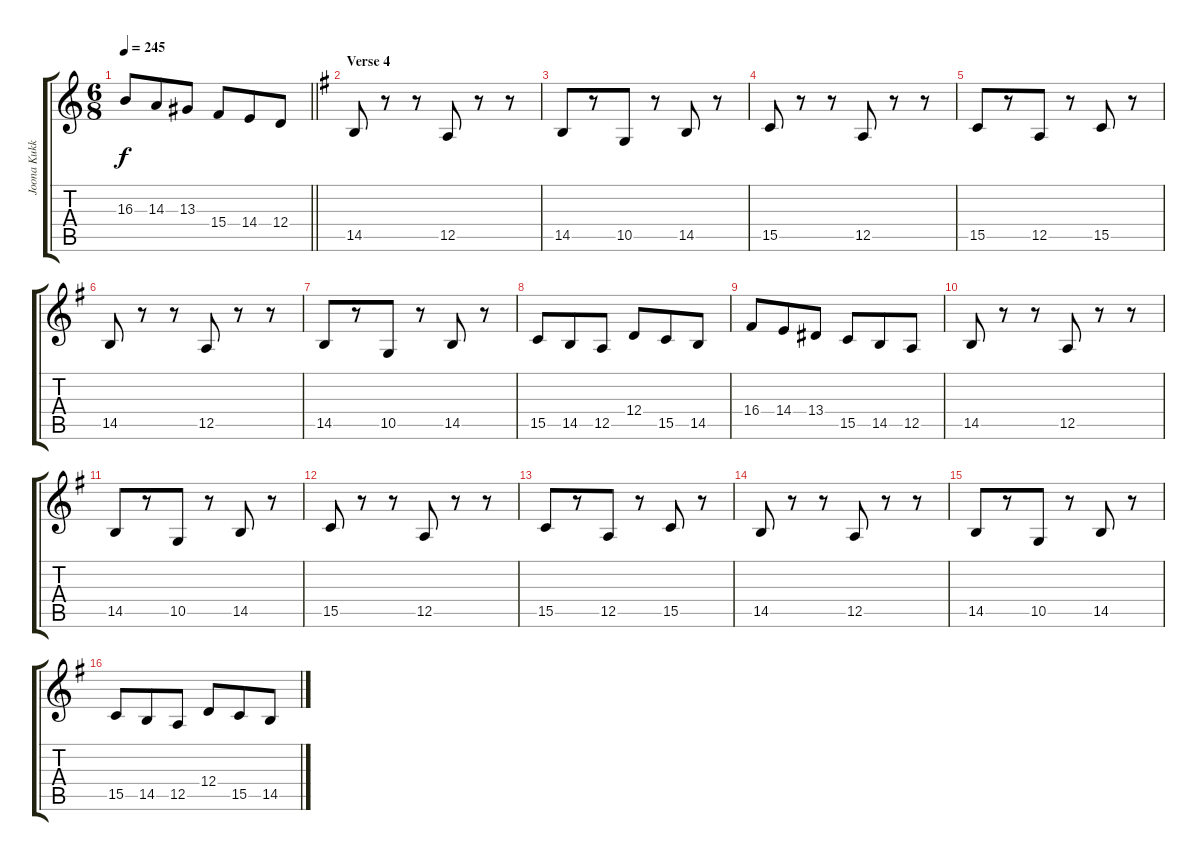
\track ("Joona Kukkola (keyboard)" "Joona Kukk") {instrument lead1square}
\staff {score tabs}
\tuning (E4 B3 G3 D3 A2 E2) {hide}
\ts (6 8)
\tempo 245
\clef g2
\barLineRight lightlight
\ks aminor
16.3.8{dy f} 14.3.8 13.3.8 15.4.8 14.4.8 12.4.8 |
\section ("" "Verse 4")
\ks eminor
14.5.8 r.8 r.8 12.5.8 r.8 r.8 |
14.5.8 r.8 10.5.8 r.8 14.5.8 r.8 |
15.5.8 r.8 r.8 12.5.8 r.8 r.8 |
15.5.8 r.8 12.5.8 r.8 15.5.8 r.8 |
14.5.8 r.8 r.8 12.5.8 r.8 r.8 |
14.5.8 r.8 10.5.8 r.8 14.5.8 r.8 |
15.5.8 14.5.8 12.5.8 12.4.8 15.5.8 14.5.8 |
16.4.8 14.4.8 13.4.8 15.5.8 14.5.8 12.5.8 |
14.5.8 r.8 r.8 12.5.8 r.8 r.8 |
14.5.8 r.8 10.5.8 r.8 14.5.8 r.8 |
15.5.8 r.8 r.8 12.5.8 r.8 r.8 |
15.5.8 r.8 12.5.8 r.8 15.5.8 r.8 |
14.5.8 r.8 r.8 12.5.8 r.8 r.8 |
14.5.8 r.8 10.5.8 r.8 14.5.8 r.8 |
15.5.8 14.5.8 12.5.8 12.4.8 15.5.8 14.5.8
